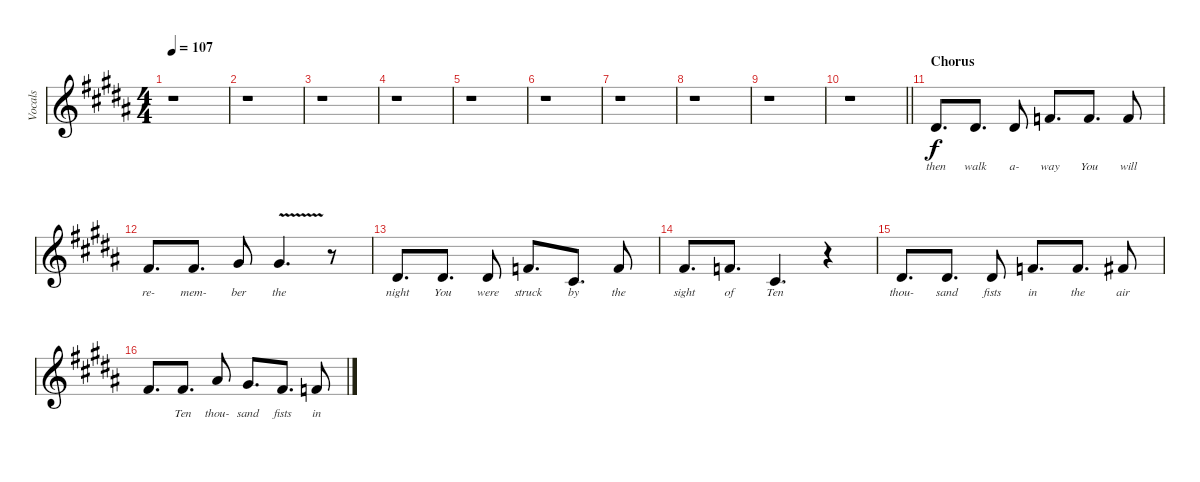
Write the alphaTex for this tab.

\track ("Vocals" "Vocals") {instrument lead6voice}
\staff {score}
\tuning (Eb4 Bb3 Gb3 Db3 Ab2 Db2) {hide}
\ts (4 4)
\tempo 107
\clef g2
\ks b
r.1{dy f} |
r.1 |
r.1 |
r.1 |
r.1 |
r.1 |
r.1 |
r.1 |
r.1 |
\barLineRight lightlight
r.1 |
\section ("" "Chorus")
9.3.8{d lyrics (0 "then") lyrics (1 "") lyrics (2 "") lyrics (3 "") lyrics (4 "")} 9.3.8{d lyrics (0 "walk") lyrics (1 "") lyrics (2 "") lyrics (3 "") lyrics (4 "")} 9.3.8{lyrics (0 "a-") lyrics (1 "") lyrics (2 "") lyrics (3 "") lyrics (4 "")} 7.2.8{d lyrics (0 "way") lyrics (1 "") lyrics (2 "") lyrics (3 "") lyrics (4 "")} 7.2.8{d lyrics (0 "You") lyrics (1 "") lyrics (2 "") lyrics (3 "") lyrics (4 "")} 7.2.8{lyrics (0 "will") lyrics (1 "") lyrics (2 "") lyrics (3 "") lyrics (4 "")} |
8.2.8{d lyrics (0 "re-") lyrics (1 "") lyrics (2 "") lyrics (3 "") lyrics (4 "")} 8.2.8{d lyrics (0 "mem-") lyrics (1 "") lyrics (2 "") lyrics (3 "") lyrics (4 "")} 10.2.8{lyrics (0 "ber") lyrics (1 "") lyrics (2 "") lyrics (3 "") lyrics (4 "")} 10.2{v}.4{d lyrics (0 "the") lyrics (1 "") lyrics (2 "") lyrics (3 "") lyrics (4 "")} r.8 |
9.3.8{d lyrics (0 "night") lyrics (1 "") lyrics (2 "") lyrics (3 "") lyrics (4 "")} 9.3.8{d lyrics (0 "You") lyrics (1 "") lyrics (2 "") lyrics (3 "") lyrics (4 "")} 9.3.8{lyrics (0 "were") lyrics (1 "") lyrics (2 "") lyrics (3 "") lyrics (4 "")} 7.2.8{d lyrics (0 "struck") lyrics (1 "") lyrics (2 "") lyrics (3 "") lyrics (4 "")} 7.3.8{d lyrics (0 "by") lyrics (1 "") lyrics (2 "") lyrics (3 "") lyrics (4 "")} 7.2.8{lyrics (0 "the") lyrics (1 "") lyrics (2 "") lyrics (3 "") lyrics (4 "")} |
8.2.8{d lyrics (0 "sight") lyrics (1 "") lyrics (2 "") lyrics (3 "") lyrics (4 "")} 7.2.8{d lyrics (0 "of") lyrics (1 "") lyrics (2 "") lyrics (3 "") lyrics (4 "")} 9.4{be (custom 0 6 30 6 35 2 40 2 45 0 60 0)}.4{d lyrics (0 "Ten") lyrics (1 "") lyrics (2 "") lyrics (3 "") lyrics (4 "")} r.4 |
9.3.8{d lyrics (0 "thou-") lyrics (1 "") lyrics (2 "") lyrics (3 "") lyrics (4 "")} 9.3.8{d lyrics (0 "sand") lyrics (1 "") lyrics (2 "") lyrics (3 "") lyrics (4 "")} 9.3.8{lyrics (0 "fists") lyrics (1 "") lyrics (2 "") lyrics (3 "") lyrics (4 "")} 7.2.8{d lyrics (0 "in") lyrics (1 "") lyrics (2 "") lyrics (3 "") lyrics (4 "")} 7.2.8{d lyrics (0 "the") lyrics (1 "") lyrics (2 "") lyrics (3 "") lyrics (4 "")} 8.2.8{lyrics (0 "air") lyrics (1 "") lyrics (2 "") lyrics (3 "") lyrics (4 "")} |
8.2.8{d lyrics (0 "") lyrics (1 "") lyrics (2 "") lyrics (3 "") lyrics (4 "")} 8.2.8{d lyrics (0 "Ten") lyrics (1 "") lyrics (2 "") lyrics (3 "") lyrics (4 "")} 7.1.8{lyrics (0 "thou-") lyrics (1 "") lyrics (2 "") lyrics (3 "") lyrics (4 "")} 10.2.8{d lyrics (0 "sand") lyrics (1 "") lyrics (2 "") lyrics (3 "") lyrics (4 "")} 8.2.8{d lyrics (0 "fists") lyrics (1 "") lyrics (2 "") lyrics (3 "") lyrics (4 "")} 7.2.8{lyrics (0 "in") lyrics (1 "") lyrics (2 "") lyrics (3 "") lyrics (4 "")}
